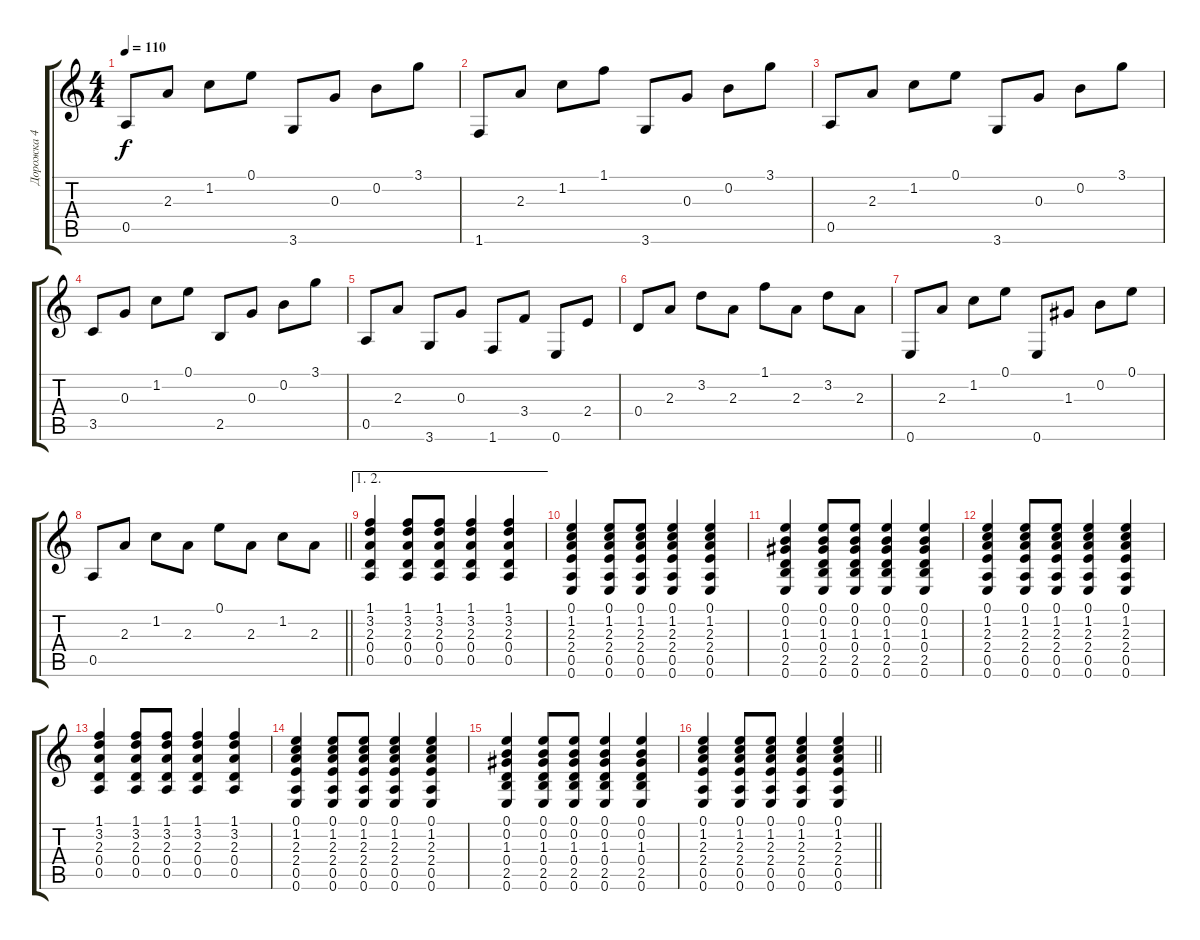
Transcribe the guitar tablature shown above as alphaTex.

\track ("Дорожка 4" "Дорожка 4") {instrument acousticguitarsteel}
\staff {score tabs}
\tuning (E4 B3 G3 D3 A2 E2) {hide}
\ts (4 4)
\tempo 110
\clef g2
\ks c
0.5.8{dy f} 2.3.8 1.2.8 0.1.8 3.6.8 0.3.8 0.2.8 3.1.8 |
1.6.8 2.3.8 1.2.8 1.1.8 3.6.8 0.3.8 0.2.8 3.1.8 |
0.5.8 2.3.8 1.2.8 0.1.8 3.6.8 0.3.8 0.2.8 3.1.8 |
3.5.8 0.3.8 1.2.8 0.1.8 2.5.8 0.3.8 0.2.8 3.1.8 |
0.5.8 2.3.8 3.6.8 0.3.8 1.6.8 3.4.8 0.6.8 2.4.8 |
0.4.8 2.3.8 3.2.8 2.3.8 1.1.8 2.3.8 3.2.8 2.3.8 |
0.6.8 2.3.8 1.2.8 0.1.8 0.6.8 1.3.8 0.2.8 0.1.8 |
\barLineRight lightlight
0.5.8 2.3.8 1.2.8 2.3.8 0.1.8 2.3.8 1.2.8 2.3.8 |
\ae (1 2)
(1.1 3.2 2.3 0.4 0.5).4 (1.1 3.2 2.3 0.4 0.5).8 (1.1 3.2 2.3 0.4 0.5).8 (1.1 3.2 2.3 0.4 0.5).4 (1.1 3.2 2.3 0.4 0.5).4 |
(0.1 1.2 2.3 2.4 0.5 0.6).4 (0.1 1.2 2.3 2.4 0.5 0.6).8 (0.1 1.2 2.3 2.4 0.5 0.6).8 (0.1 1.2 2.3 2.4 0.5 0.6).4 (0.1 1.2 2.3 2.4 0.5 0.6).4 |
(0.1 0.2 1.3 0.4 2.5 0.6).4 (0.1 0.2 1.3 0.4 2.5 0.6).8 (0.1 0.2 1.3 0.4 2.5 0.6).8 (0.1 0.2 1.3 0.4 2.5 0.6).4 (0.1 0.2 1.3 0.4 2.5 0.6).4 |
(0.1 1.2 2.3 2.4 0.5 0.6).4 (0.1 1.2 2.3 2.4 0.5 0.6).8 (0.1 1.2 2.3 2.4 0.5 0.6).8 (0.1 1.2 2.3 2.4 0.5 0.6).4 (0.1 1.2 2.3 2.4 0.5 0.6).4 |
(1.1 3.2 2.3 0.4 0.5).4 (1.1 3.2 2.3 0.4 0.5).8 (1.1 3.2 2.3 0.4 0.5).8 (1.1 3.2 2.3 0.4 0.5).4 (1.1 3.2 2.3 0.4 0.5).4 |
(0.1 1.2 2.3 2.4 0.5 0.6).4 (0.1 1.2 2.3 2.4 0.5 0.6).8 (0.1 1.2 2.3 2.4 0.5 0.6).8 (0.1 1.2 2.3 2.4 0.5 0.6).4 (0.1 1.2 2.3 2.4 0.5 0.6).4 |
(0.1 0.2 1.3 0.4 2.5 0.6).4 (0.1 0.2 1.3 0.4 2.5 0.6).8 (0.1 0.2 1.3 0.4 2.5 0.6).8 (0.1 0.2 1.3 0.4 2.5 0.6).4 (0.1 0.2 1.3 0.4 2.5 0.6).4 |
\barLineRight lightlight
(0.1 1.2 2.3 2.4 0.5 0.6).4 (0.1 1.2 2.3 2.4 0.5 0.6).8 (0.1 1.2 2.3 2.4 0.5 0.6).8 (0.1 1.2 2.3 2.4 0.5 0.6).4 (0.1 1.2 2.3 2.4 0.5 0.6).4
